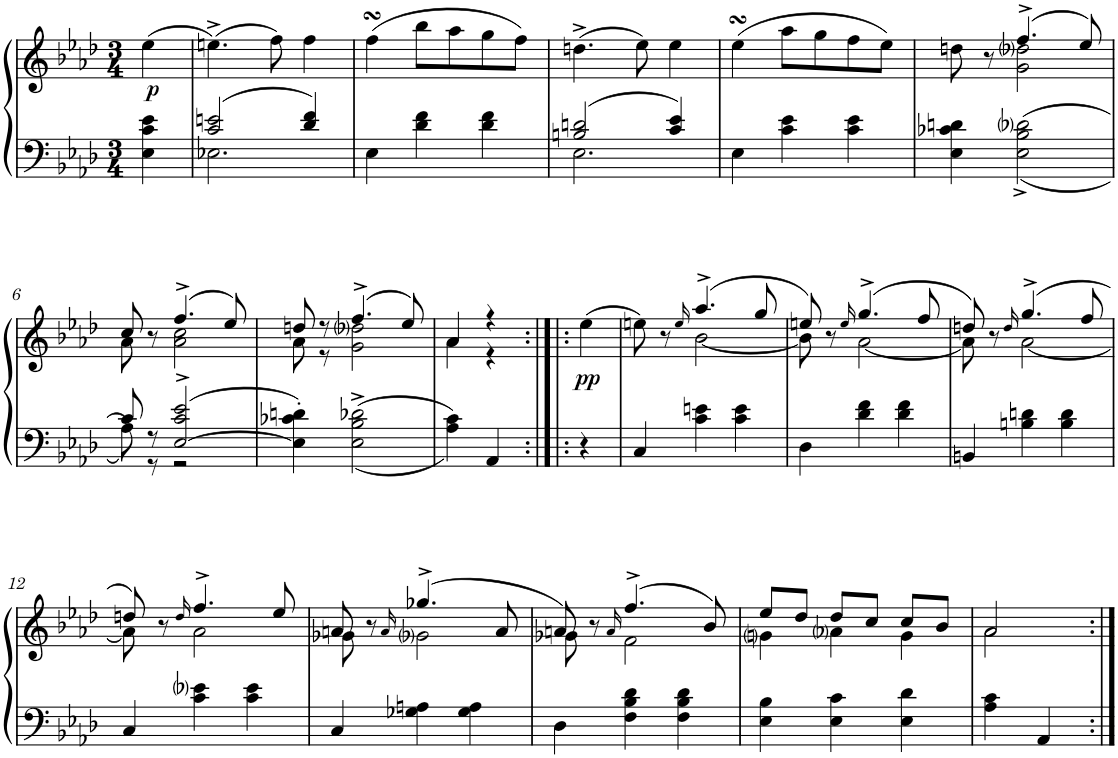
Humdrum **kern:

**kern	**kern	**dynam
*part1	*part1	*part1
*staff2	*staff1	*staff1/2
*I"Midi_1	*	*
*clefF4	*clefG2	*
*k[b-e-a-d-]	*k[b-e-a-d-]	*
*A-:	*A-:	*
*M3/4	*M3/4	*
=	=	=
*^	*^	*
!	!	!	!	!LO:DY:b
4ryy	4E-\ 4c\ 4e-\	(4ee-\	4ryy	p
=1	=1	=1	=1	=1
2c/ 2en/	2.E-X\	(4.een^\)	2.ryy	.
.	.	8ff\)	.	.
4d-/ 4f/	.	4ff\	.	.
=2	=2	=2	=2	=2
2.ryy	4E-\	(>4ffsSSS\	2.ryy	.
.	4d-\ 4f\	8bb-\L	.	.
.	.	8aa-\	.	.
.	4d-\ 4f\	8gg\	.	.
.	.	8ff\J)	.	.
=3	=3	=3	=3	=3
2Bn/ 2dn/	2.E-\	(>4.ddn^\	2.ryy	.
.	.	8ee-\)	.	.
4c/ 4e-/	.	4ee-\	.	.
=4	=4	=4	=4	=4
2ryy	4E-\	(>4ee-sSSS\	2.ryy	.
.	4c\ 4e-\	8aa-\L	.	.
.	.	8gg\	.	.
8ryy	4c\ 4e-\	8ff\	.	.
8ryy	.	8ee-\J)	.	.
=5	=5	=5	=5	=5
4E-\ 4c-X\ 4dn\	4ryy	8ddn\	4ryy	.
.	.	8r	.	.
2ryy	2E-\^ 2B-\^ 2d-i\^	(>4.ff^/	2g\ 2dd-i\	.
.	.	8ee-/)	.	.
!!LO:LB:g=z	!!
=6	=6	=6	=6	=6
8c/	8A-\	8cc/	8a-\	.
8r	8r	8r	8ryy	.
[2E-/^ 2c/^ 2e-/^	2r	(4.ff^/	2a-\ 2cc\	.
.	.	8ee-/)	.	.
*v	*v	*	*	*
=7	=7	=7	=7
4E-\]' 4c-X\' 4dn\'	8ddn/	8a-\	.
.	8r	8r	.
2E-\^ 2B-\^ 2d-X\^	(4.ff^/	2g\ 2dd-i\	.
.	8ee-/)	.	.
=8	=8	=8	=8
4A-\ 4c\	4a-/	4a-\	.
4AA-/	4r	4r	.
=8X1:|!|:	=8X1:|!|:	=8X1:|!|:	=8X1:|!|:
!	!	!	!LO:DY:b
4r	(4ee-\	4ryy	pp
=9	=9	=9	=9
4C/	8een\)	4ryy	.
.	8r	.	.
.	16qee/	.	.
4c\ 4en\	(>4.aa-^/	[2b-\	.
4c\ 4e\	.	.	.
.	8gg/	.	.
=10	=10	=10	=10
4D-\	8een/)	8b-\]	.
.	8r	8ryy	.
.	16qee/	.	.
4d-\ 4f\	(>4.gg^/	[2a-\	.
4d-\ 4f\	.	.	.
.	8ff/	.	.
=11	=11	=11	=11
4BBn/	8ddn/)	8a-\]	.
.	8r	8ryy	.
.	16qdd/	.	.
4Bn\ 4dn\	(>4.gg^/	[2a-\	.
4B\ 4d\	.	.	.
.	8ff/	.	.
!!LO:LB:g=z	!!
=12	=12	=12	=12
4C/	8ddn/)	8a-\]	.
.	8r	8ryy	.
.	16qdd/	.	.
4c\ 4e-i\	4.ff^/	2a-\	.
4c\ 4e-\	.	.	.
.	8ee-/	.	.
=13	=13	=13	=13
4C/	8an/	8g-X\	.
.	8r	8ryy	.
.	16qa/	.	.
4G-X\ 4An\	(>4.gg-X^/	2g-i\	.
4G-\ 4A\	.	.	.
.	8a/	.	.
=14	=14	=14	=14
4D-\	8an/)	8g-X\	.
.	8r	8ryy	.
.	16qa/	.	.
4F\ 4B-\ 4d-\	(>4.ff^/	2f\	.
4F\ 4B-\ 4d-\	.	.	.
.	8b-/)	.	.
=15	=15	=15	=15
4E-\ 4B-\	8ee-/L	4gni\	.
.	8dd-/J	.	.
4E-\ 4c\	8dd-/L	4a-i\	.
.	8cc/J	.	.
4E-\ 4d-\	8cc/L	4g\	.
.	8b-/J	.	.
=16	=16	=16	=16
4A-\ 4c\	2a-/	2a-\	.
4AA-/	.	.	.
*	*v	*v	*
=:|!	=:|!	=:|!
*-	*-	*-
